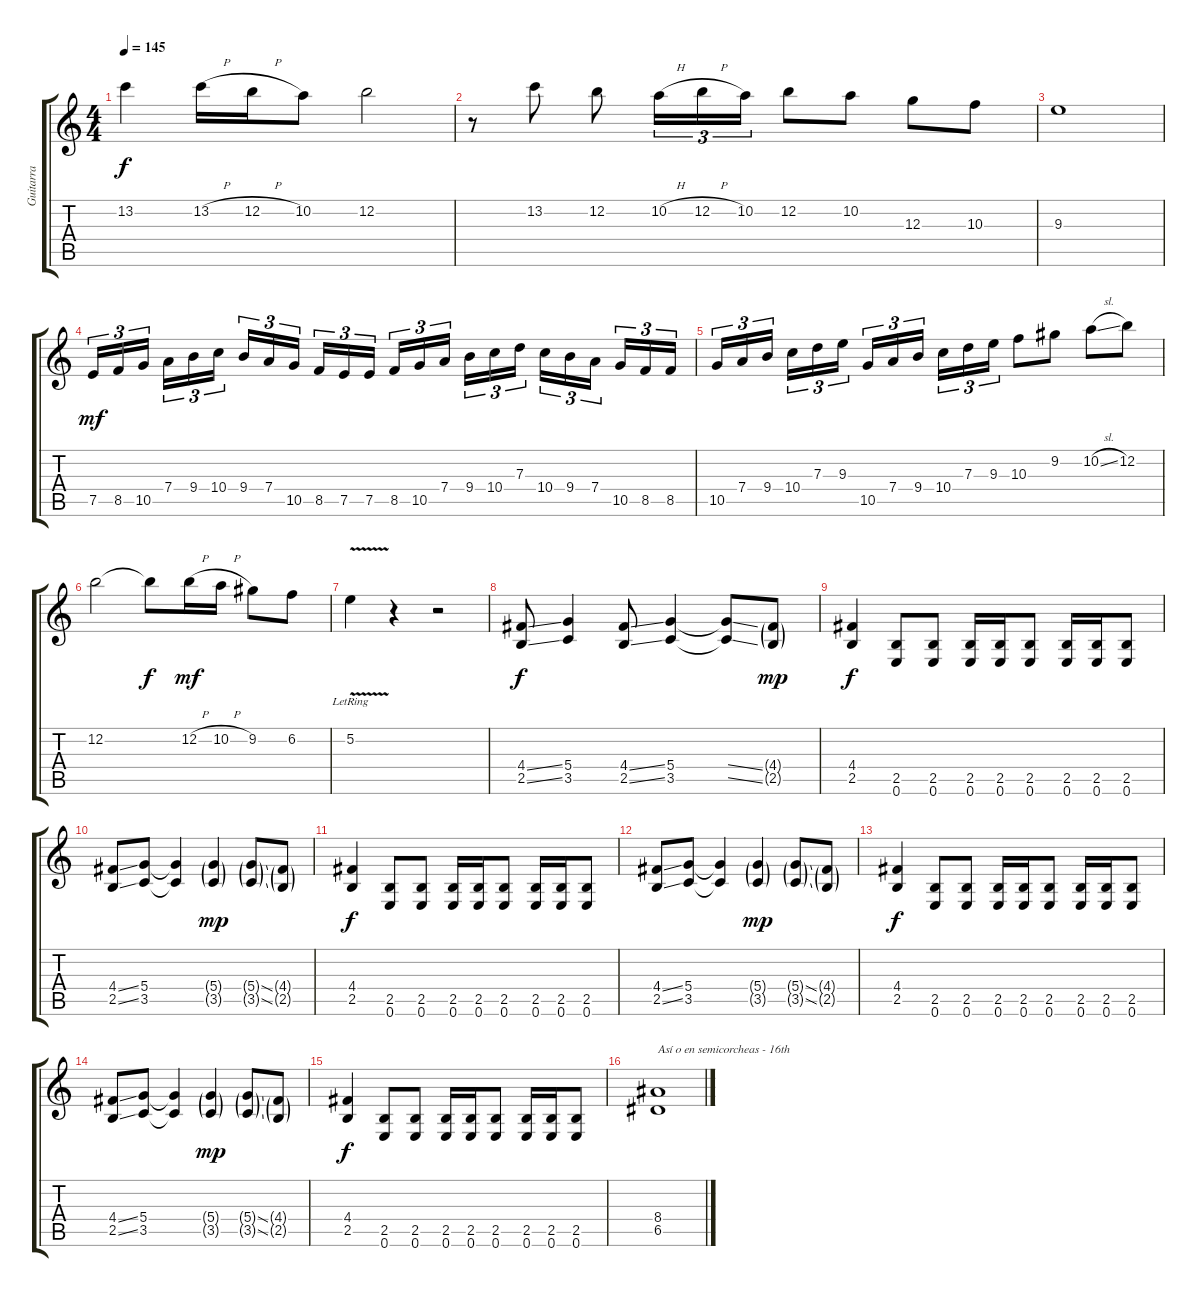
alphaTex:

\track ("Guitarra" "Guitarra") {instrument distortionguitar}
\staff {score tabs}
\tuning (E4 B3 G3 D3 A2 E2) {hide}
\ts (4 4)
\tempo 145
\clef g2
\ks c
13.2.4{dy f} 13.2{h}.16 12.2{h}.16 10.2.8 12.2.2 |
r.8 13.2.8 12.2.8 10.2{h}.16{tu (3 2)} 12.2{h}.16{tu (3 2)} 10.2.16{tu (3 2)} 12.2.8 10.2.8 12.3.8 10.3.8 |
9.3.1 |
7.5.16{tu (3 2) dy mf} 8.5.16{tu (3 2)} 10.5.16{tu (3 2) beam splitsecondary} 7.4.16{tu (3 2)} 9.4.16{tu (3 2)} 10.4.16{tu (3 2)} 9.4.16{tu (3 2)} 7.4.16{tu (3 2)} 10.5.16{tu (3 2) beam splitsecondary} 8.5.16{tu (3 2)} 7.5.16{tu (3 2)} 7.5.16{tu (3 2)} 8.5.16{tu (3 2)} 10.5.16{tu (3 2)} 7.4.16{tu (3 2) beam splitsecondary} 9.4.16{tu (3 2)} 10.4.16{tu (3 2)} 7.3.16{tu (3 2)} 10.4.16{tu (3 2)} 9.4.16{tu (3 2)} 7.4.16{tu (3 2) beam splitsecondary} 10.5.16{tu (3 2)} 8.5.16{tu (3 2)} 8.5.16{tu (3 2)} |
10.5.16{tu (3 2)} 7.4.16{tu (3 2)} 9.4.16{tu (3 2) beam splitsecondary} 10.4.16{tu (3 2)} 7.3.16{tu (3 2)} 9.3.16{tu (3 2)} 10.5.16{tu (3 2)} 7.4.16{tu (3 2)} 9.4.16{tu (3 2) beam splitsecondary} 10.4.16{tu (3 2)} 7.3.16{tu (3 2)} 9.3.16{tu (3 2)} 10.3.8 9.2.8 10.2{sl}.8 12.2.8 |
12.2.2 12.2{t}.8{dy f} 12.2{h}.16{dy mf} 10.2{h}.16 9.2.8 6.2.8 |
5.2{v lr}.4 r.4 r.2 |
(4.4{ss} 2.5{ss}).8{dy f volume 12} (5.4 3.5).4 (4.4{ss} 2.5{ss}).8 (5.4 3.5).4 (5.4{ss t} 3.5{ss t}).8 (4.4{g} 2.5{g}).8{dy mp} |
(4.4 2.5).4{dy f} (2.5 0.6).8 (2.5 0.6).8 (2.5 0.6).16 (2.5 0.6).16 (2.5 0.6).8 (2.5 0.6).16 (2.5 0.6).16 (2.5 0.6).8 |
(4.4{ss} 2.5{ss}).8 (5.4 3.5).8 (5.4{t} 3.5{t}).4 (5.4{g} 3.5{g}).4{dy mp} (5.4{ss g} 3.5{ss g}).8 (4.4{g} 2.5{g}).8 |
(4.4 2.5).4{dy f} (2.5 0.6).8 (2.5 0.6).8 (2.5 0.6).16 (2.5 0.6).16 (2.5 0.6).8 (2.5 0.6).16 (2.5 0.6).16 (2.5 0.6).8 |
(4.4{ss} 2.5{ss}).8 (5.4 3.5).8 (5.4{t} 3.5{t}).4 (5.4{g} 3.5{g}).4{dy mp} (5.4{ss g} 3.5{ss g}).8 (4.4{g} 2.5{g}).8 |
(4.4 2.5).4{dy f} (2.5 0.6).8 (2.5 0.6).8 (2.5 0.6).16 (2.5 0.6).16 (2.5 0.6).8 (2.5 0.6).16 (2.5 0.6).16 (2.5 0.6).8 |
(4.4{ss} 2.5{ss}).8 (5.4 3.5).8 (5.4{t} 3.5{t}).4 (5.4{g} 3.5{g}).4{dy mp} (5.4{ss g} 3.5{ss g}).8 (4.4{g} 2.5{g}).8 |
(4.4 2.5).4{dy f} (2.5 0.6).8 (2.5 0.6).8 (2.5 0.6).16 (2.5 0.6).16 (2.5 0.6).8 (2.5 0.6).16 (2.5 0.6).16 (2.5 0.6).8 |
(8.4 6.5).1{txt "Así o en semicorcheas - 16th"}
